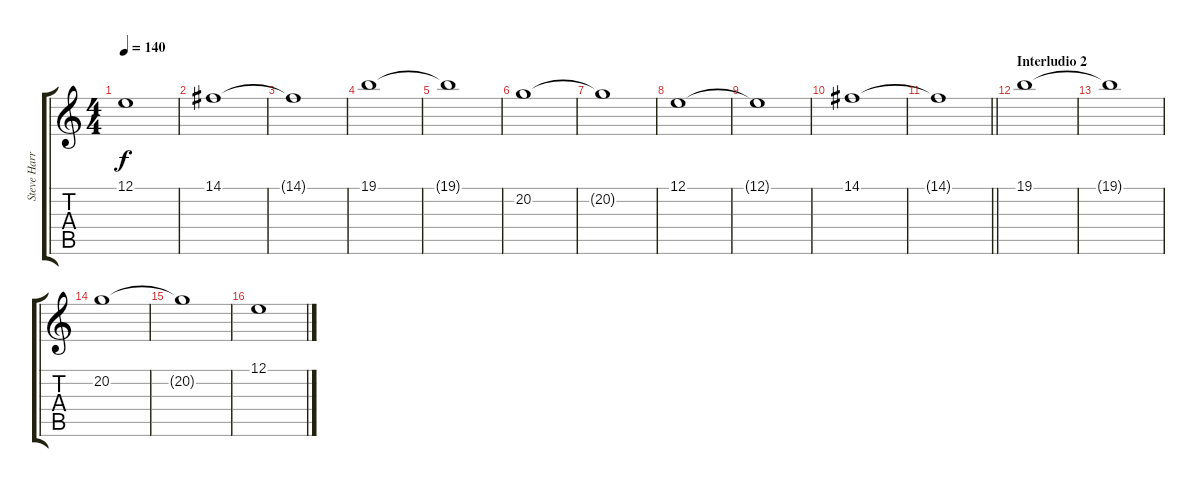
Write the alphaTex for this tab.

\track ("Steve Harris (Teclado)" "Steve Harr") {instrument pad2warm}
\staff {score tabs}
\tuning (E4 B3 G3 D3 A2 E2) {hide}
\ts (4 4)
\tempo 140
\clef g2
\ks c
12.1{t}.1{dy f} |
14.1.1 |
14.1{t}.1 |
19.1.1 |
19.1{t}.1 |
20.2.1 |
20.2{t}.1 |
12.1.1 |
12.1{t}.1 |
14.1.1 |
\barLineRight lightlight
14.1{t}.1 |
\section ("" "Interludio 2")
19.1.1 |
19.1{t}.1 |
20.2.1 |
20.2{t}.1 |
12.1.1
